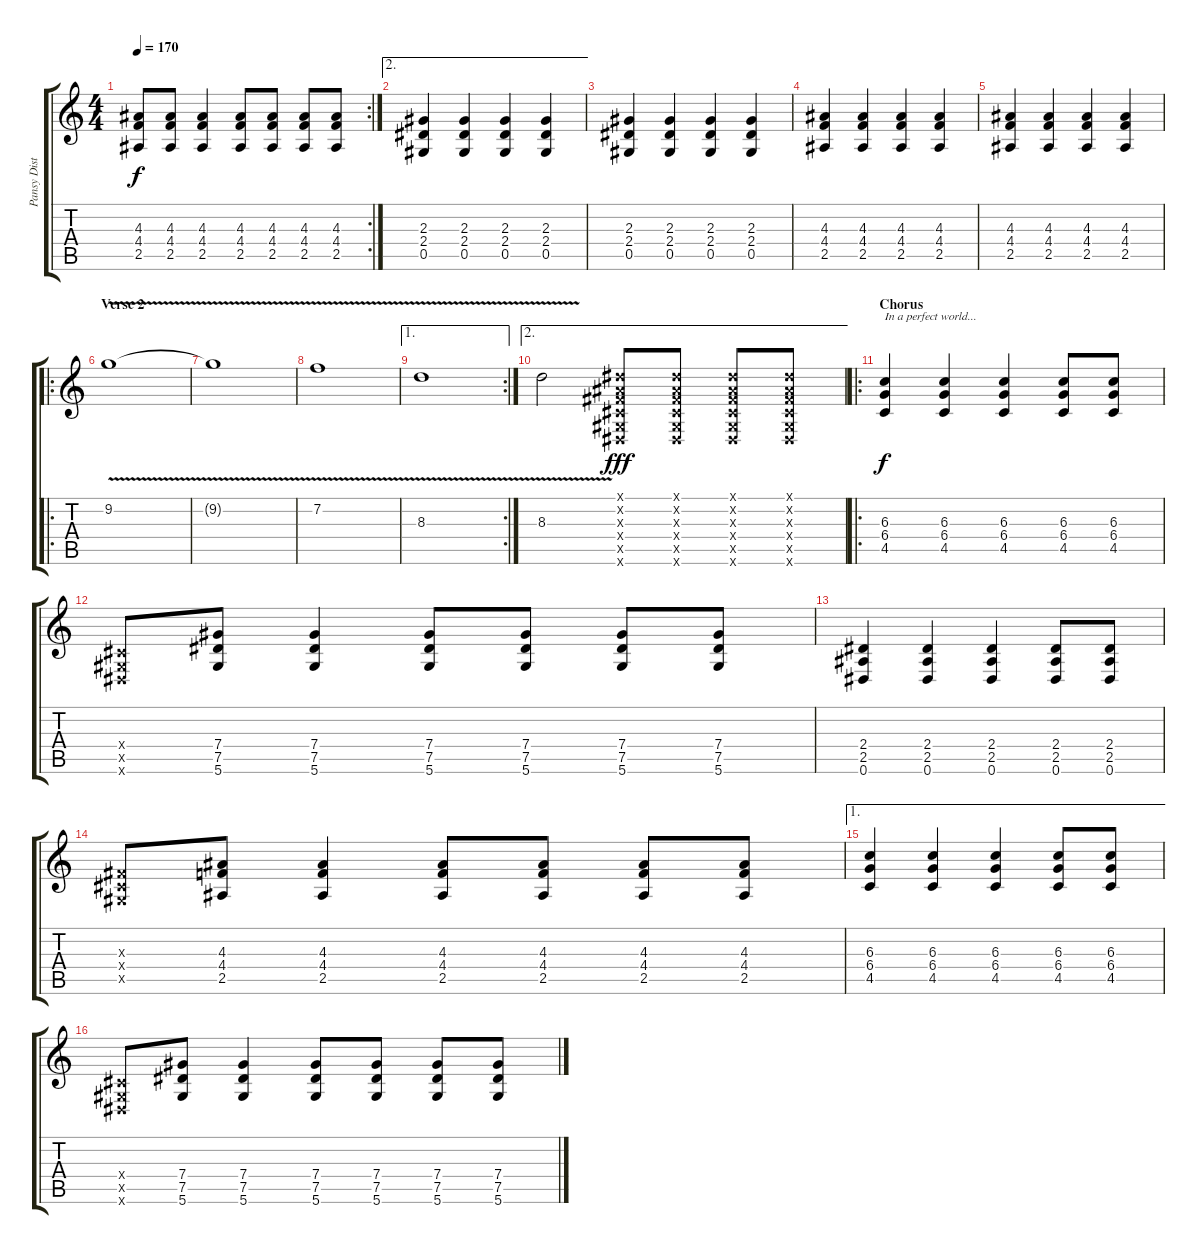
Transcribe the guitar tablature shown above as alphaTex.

\track ("Pansy Distortion" "Pansy Dist") {instrument overdrivenguitar}
\staff {score tabs}
\tuning (Eb4 Bb3 Gb3 Db3 Ab2 Eb2) {hide}
\rc 2
\ts (4 4)
\tempo 170
\clef g2
\ks c
(4.3{t} 4.4{t} 2.5{t}).8{dy f} (4.3 4.4 2.5).8 (4.3 4.4 2.5).4 (4.3 4.4 2.5).8 (4.3 4.4 2.5).8 (4.3 4.4 2.5).8 (4.3 4.4 2.5).8 |
\ae 2
(2.3 2.4 0.5).4 (2.3 2.4 0.5).4 (2.3 2.4 0.5).4 (2.3 2.4 0.5).4 |
(2.3 2.4 0.5).4 (2.3 2.4 0.5).4 (2.3 2.4 0.5).4 (2.3 2.4 0.5).4 |
(4.3 4.4 2.5).4 (4.3 4.4 2.5).4 (4.3 4.4 2.5).4 (4.3 4.4 2.5).4 |
(4.3 4.4 2.5).4 (4.3 4.4 2.5).4 (4.3 4.4 2.5).4 (4.3 4.4 2.5).4 |
\ro
\section ("" "Verse 2")
9.2{v}.1 |
9.2{t}.1 |
7.2{v}.1 |
\ae 1
\rc 2
8.3{v}.1 |
\ae 2
8.3{v}.2 (0.1{x} 0.2{x} 0.3{x} 0.4{x} 0.5{x} 0.6{x}).8{dy fff} (0.1{x} 0.2{x} 0.3{x} 0.4{x} 0.5{x} 0.6{x}).8 (0.1{x} 0.2{x} 0.3{x} 0.4{x} 0.5{x} 0.6{x}).8 (0.1{x} 0.2{x} 0.3{x} 0.4{x} 0.5{x} 0.6{x}).8 |
\ro
\section ("" "Chorus")
(6.3 6.4 4.5).4{txt "In a perfect world..." dy f} (6.3 6.4 4.5).4 (6.3 6.4 4.5).4 (6.3 6.4 4.5).8 (6.3 6.4 4.5).8 |
(0.4{x} 0.5{x} 0.6{x}).8 (7.4 7.5 5.6).8 (7.4 7.5 5.6).4 (7.4 7.5 5.6).8 (7.4 7.5 5.6).8 (7.4 7.5 5.6).8 (7.4 7.5 5.6).8 |
(2.4 2.5 0.6).4 (2.4 2.5 0.6).4 (2.4 2.5 0.6).4 (2.4 2.5 0.6).8 (2.4 2.5 0.6).8 |
(0.3{x} 0.4{x} 0.5{x}).8 (4.3 4.4 2.5).8 (4.3 4.4 2.5).4 (4.3 4.4 2.5).8 (4.3 4.4 2.5).8 (4.3 4.4 2.5).8 (4.3 4.4 2.5).8 |
\ae 1
(6.3 6.4 4.5).4 (6.3 6.4 4.5).4 (6.3 6.4 4.5).4 (6.3 6.4 4.5).8 (6.3 6.4 4.5).8 |
(0.4{x} 0.5{x} 0.6{x}).8 (7.4 7.5 5.6).8 (7.4 7.5 5.6).4 (7.4 7.5 5.6).8 (7.4 7.5 5.6).8 (7.4 7.5 5.6).8 (7.4 7.5 5.6).8
